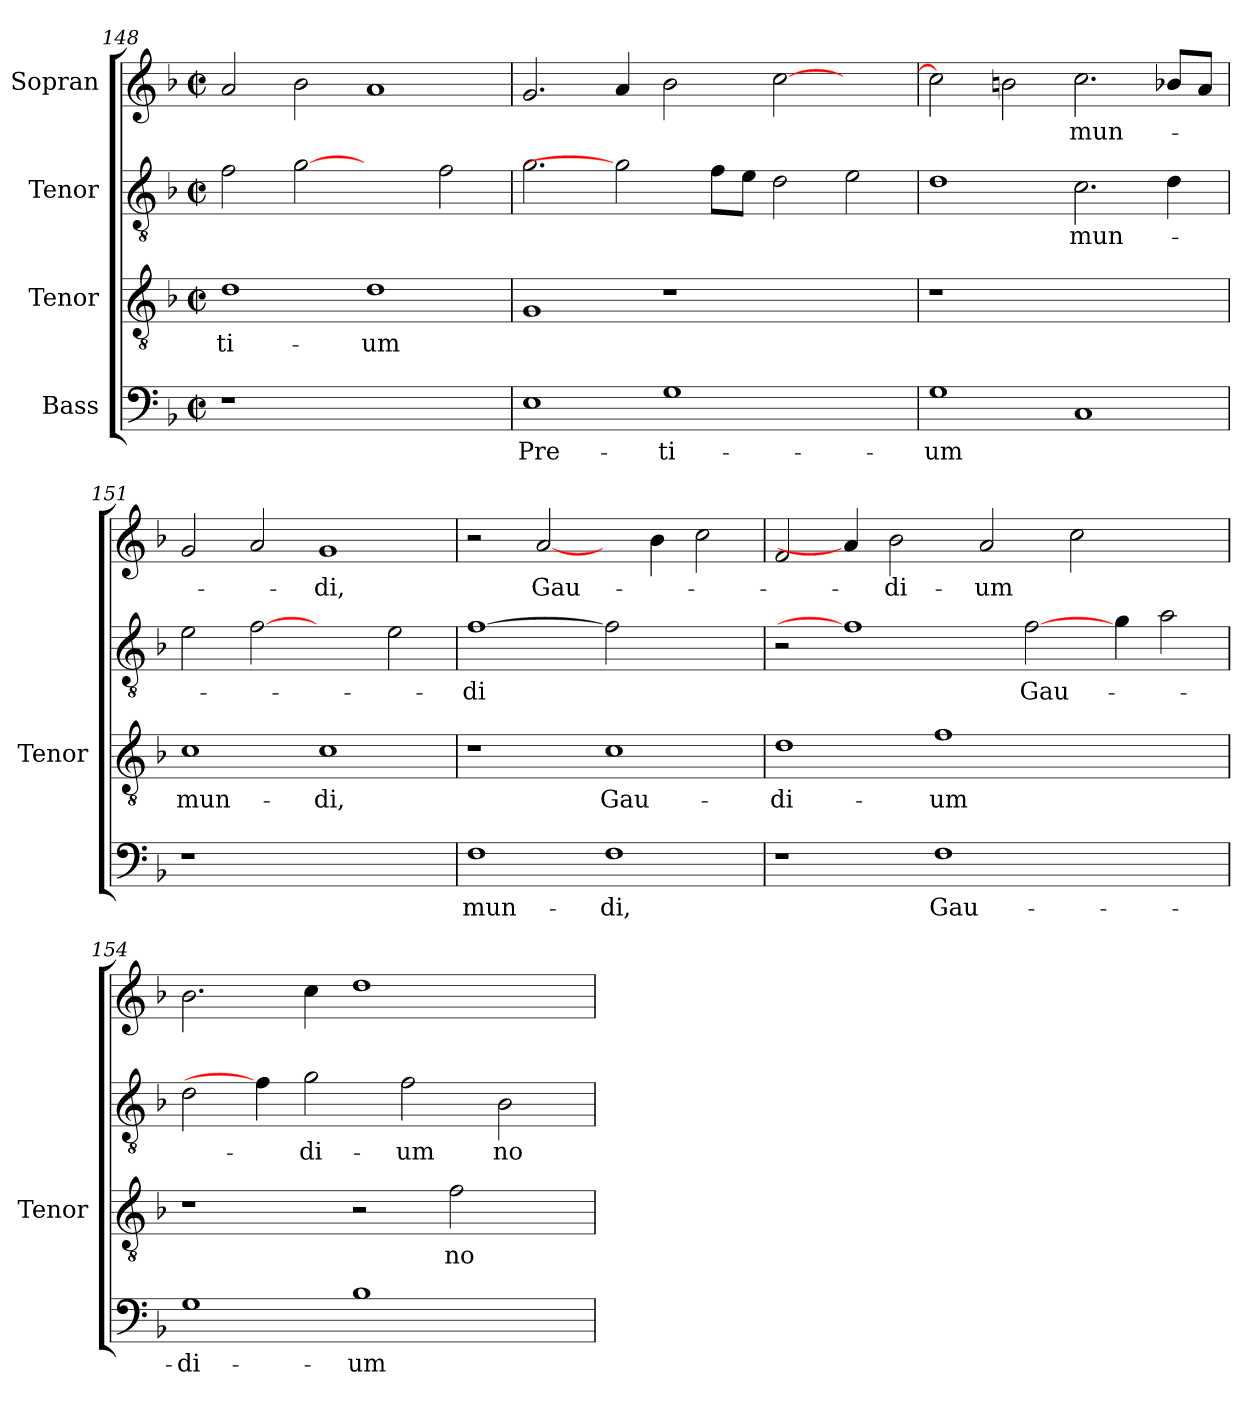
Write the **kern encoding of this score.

**kern	**text	**kern	**text	**kern	**text	**kern	**text
*part4	*part4	*part3	*part3	*part2	*part2	*part1	*part1
*staff4	*staff4	*staff3	*staff3	*staff2	*staff2	*staff1	*staff1
*I"Bass	*	*I"Tenor	*	*I"Tenor	*	*I"Sopran	*
*	*	*I'Tenor	*	*	*	*	*
*clefF4	*	*clefGv2	*	*clefGv2	*	*clefG2	*
*	*	*ITrd7c12	*	*ITrd7c12	*	*	*
*k[b-]	*	*k[b-]	*	*k[b-]	*	*k[b-]	*
*F:	*	*F:	*	*F:	*	*F:	*
*M2/2	*	*M2/2	*	*M2/2	*	*M2/2	*
*met(c|)	*	*met(c|)	*	*met(c|)	*	*met(c|)	*
=148	=148	=148	=148	=148	=148	=148	=148
!LO:N:vis=1	!	!	!	!	!	!	!
!	!	!	!LO:LY:b:color=#000000	!	!	!	!
1r	.	1Di	-ti-	2Fi\	.	2ai/	.
.	.	.	.	[2Gi	.	2b-i\	.
!	!	!	!LO:LY:b:color=#000000	!	!	!	!
1ryy	.	1Di	-um	2ryy	.	1ai	.
.	.	.	.	2Fi\	.	.	.
=149	=149	=149	=149	=149	=149	=149	=149
!	!LO:LY:b:color=#000000	!	!	!	!	!	!
1Ei	Pre-	1GGi	.	2.Gi\	.	2.gi/	.
.	.	.	.	2Gi]	.	4ai/	.
!	!LO:LY:b:color=#000000	!	!	!	!	!	!
1Gi	-ti-	1r	.	.	.	2b-i\	.
.	.	.	.	8Fi\L	.	.	.
.	.	.	.	8Ei\J	.	.	.
.	.	.	.	2Di\	.	[>2cci\	.
2ryy	.	2ryy	.	2Ei\	.	2ryy	.
=150	=150	=150	=150	=150	=150	=150	=150
!	!LO:LY:b:color=#000000	!LO:N:vis=1	!	!	!	!	!
1Gi	-um	1r	.	1Di	.	2cci\]	.
.	.	.	.	.	.	2bni\	.
!	!	!	!	!	!LO:LY:b:color=#000000	!	!
!	!	!	!	!	!	!	!LO:LY:b:color=#000000
1Ci	.	1ryy	.	2.Ci\	mun-	2.cci\	mun-
.	.	.	.	4Di\	.	8b-i/L	.
.	.	.	.	.	.	8ai/J	.
=151	=151	=151	=151	=151	=151	=151	=151
!LO:N:vis=1	!	!	!	!	!	!	!
!	!	!	!LO:LY:b:color=#000000	!	!	!	!
1r	.	1Ci	mun-	2Ei\	.	2gi/	.
.	.	.	.	[2Fi	.	2ai/	.
!	!	!	!LO:LY:b:color=#000000	!	!	!	!
!	!	!	!	!	!	!	!LO:LY:b:color=#000000
1ryy	.	1Ci	-di,	2ryy	.	1gi	-di,
.	.	.	.	2Ei\	.	.	.
=152	=152	=152	=152	=152	=152	=152	=152
!	!LO:LY:b:color=#000000	!	!	!	!	!	!
!	!	!	!	!	!LO:LY:b:color=#000000	!	!
1Fi	mun-	1r	.	[1Fi	-di	2r	.
!	!	!	!	!	!	!	!LO:LY:b:color=#000000
.	.	.	.	.	.	[2ai/	Gau-
!	!LO:LY:b:color=#000000	!	!	!	!	!	!
!	!	!	!LO:LY:b:color=#000000	!	!	!	!
1Fi	-di,	1Ci	Gau-	2Fi]	.	4ryy	.
.	.	.	.	.	.	4b-i\	.
.	.	.	.	2ryy	.	2cci\	.
!!LO:LB:g=z
=153	=153	=153	=153	=153	=153	=153	=153
!	!	!	!LO:LY:b:color=#000000	!	!	!	!
1r	.	1Di	-di-	2r	.	2fi/	.
.	.	.	.	1Fi]	.	4ai/]	.
!	!	!	!	!	!	!	!LO:LY:b:color=#000000
.	.	.	.	.	.	2b-i\	-di-
!	!LO:LY:b:color=#000000	!	!	!	!	!	!
!	!	!	!LO:LY:b:color=#000000	!	!	!	!
1Fi	Gau-	1Fi	-um	.	.	.	.
!	!	!	!	!	!	!	!LO:LY:b:color=#000000
.	.	.	.	.	.	2ai/	-um
!	!	!	!	!	!LO:LY:b:color=#000000	!	!
.	.	.	.	[2Fi\	Gau-	.	.
.	.	.	.	.	.	2cci\	.
2.ryy	.	2.ryy	.	4Gi\	.	.	.
.	.	.	.	2Ai\	.	2ryy	.
=154	=154	=154	=154	=154	=154	=154	=154
!	!LO:LY:b:color=#000000	!	!	!	!	!	!
1Gi	-di-	1r	.	2Di\	.	2.b-i\	.
.	.	.	.	4Fi\]	.	.	.
!	!	!	!	!	!LO:LY:b:color=#000000	!	!
.	.	.	.	2Gi\	-di-	4cci\	.
!	!LO:LY:b:color=#000000	!	!	!	!	!	!
1B-i	-um	2r	.	.	.	1ddi	.
!	!	!	!	!	!LO:LY:b:color=#000000	!	!
.	.	.	.	2Fi\	-um	.	.
!	!	!	!LO:LY:b:color=#000000	!	!	!	!
.	.	2Fi\	no-	.	.	.	.
!	!	!	!	!	!LO:LY:b:color=#000000	!	!
.	.	.	.	2BB-i\	no-	.	.
4ryy	.	4ryy	.	.	.	4ryy	.
=	=	=	=	=	=	=	=
*-	*-	*-	*-	*-	*-	*-	*-
